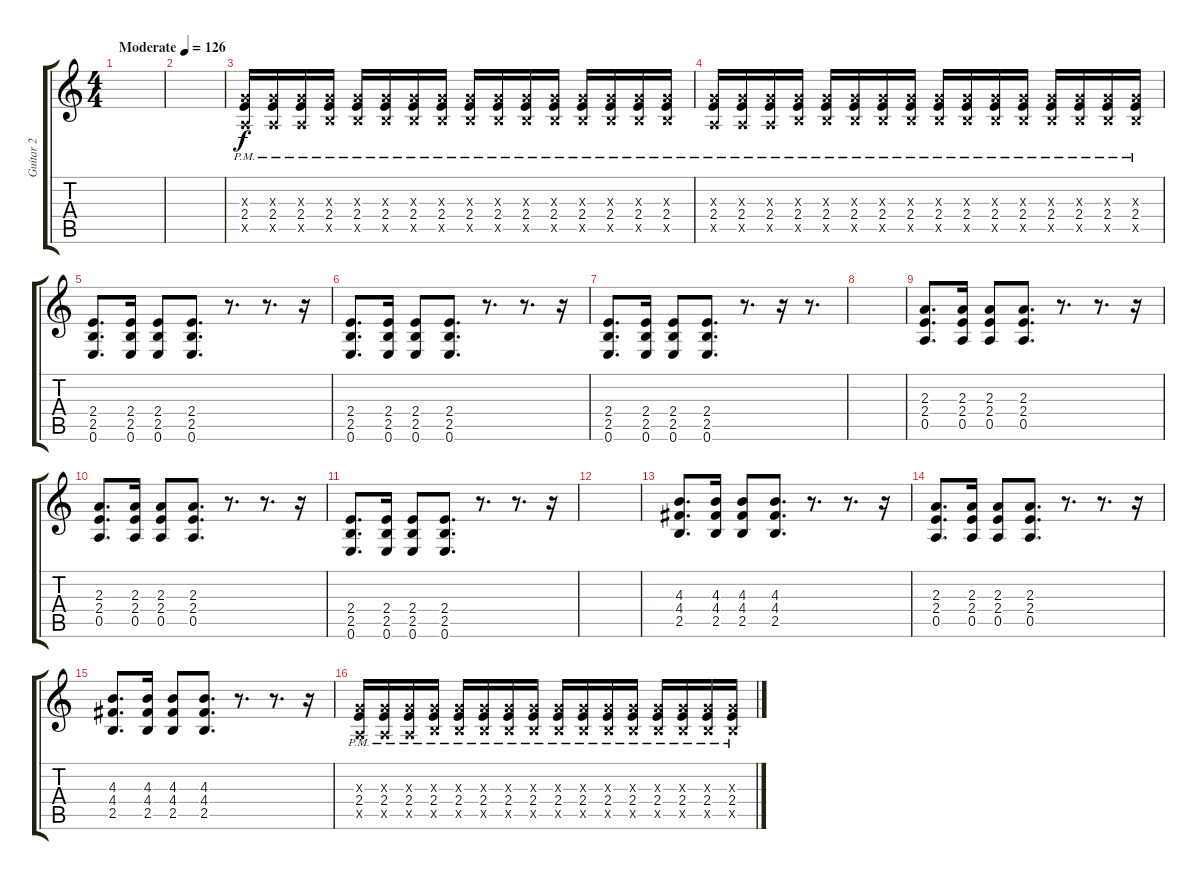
\track ("Guitar 2" "Guitar 2") {instrument distortionguitar}
\staff {score tabs}
\tuning (E4 B3 G3 D3 A2 E2) {hide}
\ts (4 4)
\tempo (126 "Moderate")
\clef g2
\ks c
|
|
(0.3{x} 2.4{pm} 0.5{x}).16 (0.3{x} 2.4{pm} 0.5{x}).16 (0.3{x} 2.4{pm} 0.5{x}).16 (0.3{x} 2.4{pm} 2.5{pm x}).16 (0.3{x} 2.4{pm} 2.5{pm x}).16 (0.3{x} 2.4{pm} 2.5{pm x}).16 (0.3{x} 2.4{pm} 2.5{pm x}).16 (0.3{x} 2.4{pm} 2.5{pm x}).16 (0.3{x} 2.4{pm} 2.5{pm x}).16 (0.3{x} 2.4{pm} 2.5{pm x}).16 (0.3{x} 2.4{pm} 2.5{pm x}).16 (0.3{x} 2.4{pm} 2.5{pm x}).16 (0.3{x} 2.4{pm} 2.5{pm x}).16 (0.3{x} 2.4{pm} 2.5{pm x}).16 (0.3{x} 2.4{pm} 2.5{pm x}).16 (0.3{x} 2.4{pm} 2.5{pm x}).16 |
(0.3{x} 2.4{pm} 0.5{x}).16 (0.3{x} 2.4{pm} 0.5{x}).16 (0.3{x} 2.4{pm} 0.5{x}).16 (0.3{x} 2.4{pm} 2.5{pm x}).16 (0.3{x} 2.4{pm} 2.5{pm x}).16 (0.3{x} 2.4{pm} 2.5{pm x}).16 (0.3{x} 2.4{pm} 2.5{pm x}).16 (0.3{x} 2.4{pm} 2.5{pm x}).16 (0.3{x} 2.4{pm} 2.5{pm x}).16 (0.3{x} 2.4{pm} 2.5{pm x}).16 (0.3{x} 2.4{pm} 2.5{pm x}).16 (0.3{x} 2.4{pm} 2.5{pm x}).16 (0.3{x} 2.4{pm} 2.5{pm x}).16 (0.3{x} 2.4{pm} 2.5{pm x}).16 (0.3{x} 2.4{pm} 2.5{pm x}).16 (0.3{x} 2.4{pm} 2.5{pm x}).16 |
(2.4 2.5 0.6).8{d} (2.4 2.5 0.6).16 (2.4 2.5 0.6).8 (2.4 2.5 0.6).8{d} r.8{d} r.8{d} r.16 |
(2.4 2.5 0.6).8{d} (2.4 2.5 0.6).16 (2.4 2.5 0.6).8 (2.4 2.5 0.6).8{d} r.8{d} r.8{d} r.16 |
(2.4 2.5 0.6).8{d} (2.4 2.5 0.6).16 (2.4 2.5 0.6).8 (2.4 2.5 0.6).8{d} r.8{d} r.16 r.8{d} |
|
(2.3 2.4 0.5).8{d} (2.3 2.4 0.5).16 (2.3 2.4 0.5).8 (2.3 2.4 0.5).8{d} r.8{d} r.8{d} r.16 |
(2.3 2.4 0.5).8{d} (2.3 2.4 0.5).16 (2.3 2.4 0.5).8 (2.3 2.4 0.5).8{d} r.8{d} r.8{d} r.16 |
(2.4 2.5 0.6).8{d} (2.4 2.5 0.6).16 (2.4 2.5 0.6).8 (2.4 2.5 0.6).8{d} r.8{d} r.8{d} r.16 |
|
(4.3 4.4 2.5).8{d} (4.3 4.4 2.5).16 (4.3 4.4 2.5).8 (4.3 4.4 2.5).8{d} r.8{d} r.8{d} r.16 |
(2.3 2.4 0.5).8{d} (2.3 2.4 0.5).16 (2.3 2.4 0.5).8 (2.3 2.4 0.5).8{d} r.8{d} r.8{d} r.16 |
(4.3 4.4 2.5).8{d} (4.3 4.4 2.5).16 (4.3 4.4 2.5).8 (4.3 4.4 2.5).8{d} r.8{d} r.8{d} r.16 |
(0.3{x} 2.4{pm} 0.5{x}).16 (0.3{x} 2.4{pm} 0.5{x}).16 (0.3{x} 2.4{pm} 0.5{x}).16 (0.3{x} 2.4{pm} 2.5{pm x}).16 (0.3{x} 2.4{pm} 2.5{pm x}).16 (0.3{x} 2.4{pm} 2.5{pm x}).16 (0.3{x} 2.4{pm} 2.5{pm x}).16 (0.3{x} 2.4{pm} 2.5{pm x}).16 (0.3{x} 2.4{pm} 2.5{pm x}).16 (0.3{x} 2.4{pm} 2.5{pm x}).16 (0.3{x} 2.4{pm} 2.5{pm x}).16 (0.3{x} 2.4{pm} 2.5{pm x}).16 (0.3{x} 2.4{pm} 2.5{pm x}).16 (0.3{x} 2.4{pm} 2.5{pm x}).16 (0.3{x} 2.4{pm} 2.5{pm x}).16 (0.3{x} 2.4{pm} 2.5{pm x}).16
